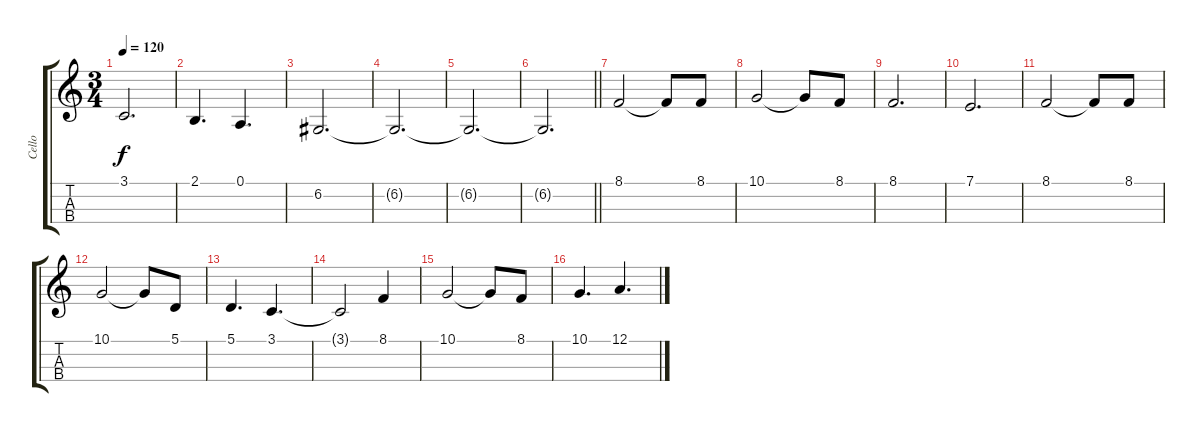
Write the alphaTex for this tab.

\track ("Cello" "Cello") {instrument cello}
\staff {score tabs}
\tuning (A3 D3 G2 C2) {hide}
\ts (3 4)
\tempo 120
\clef g2
\ks c
3.1.2{d dy f} |
2.1.4{d} 0.1.4{d} |
6.2.2{d} |
6.2{t}.2{d} |
6.2{t}.2{d} |
\barLineRight lightlight
6.2{t}.2{d} |
8.1.2 8.1{t}.8 8.1.8 |
10.1.2 10.1{t}.8 8.1.8 |
8.1.2{d} |
7.1.2{d} |
8.1.2 8.1{t}.8 8.1.8 |
10.1.2 10.1{t}.8 5.1.8 |
5.1.4{d} 3.1.4{d} |
3.1{t}.2 8.1.4 |
10.1.2 10.1{t}.8 8.1.8 |
10.1.4{d} 12.1.4{d}
